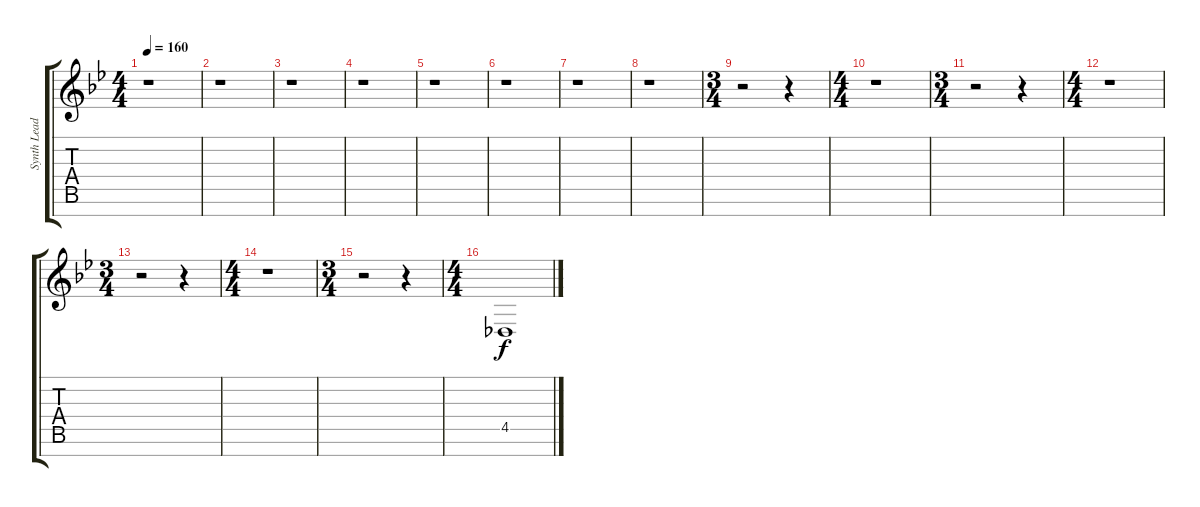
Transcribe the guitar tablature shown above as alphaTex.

\track ("Synth Lead 2" "Synth Lead") {instrument lead2sawtooth}
\staff {score tabs}
\tuning (E4 B3 G3 D3 A2 E2 B1) {hide}
\ts (4 4)
\tempo 160
\clef g2
\ks bb
r.1{dy f} |
r.1 |
r.1 |
r.1 |
r.1 |
r.1 |
r.1 |
r.1 |
\ts (3 4)
r.2 r.4 |
\ts (4 4)
r.1 |
\ts (3 4)
r.2 r.4 |
\ts (4 4)
r.1 |
\ts (3 4)
r.2 r.4 |
\ts (4 4)
r.1 |
\ts (3 4)
r.2 r.4 |
\ts (4 4)
4.5.1
